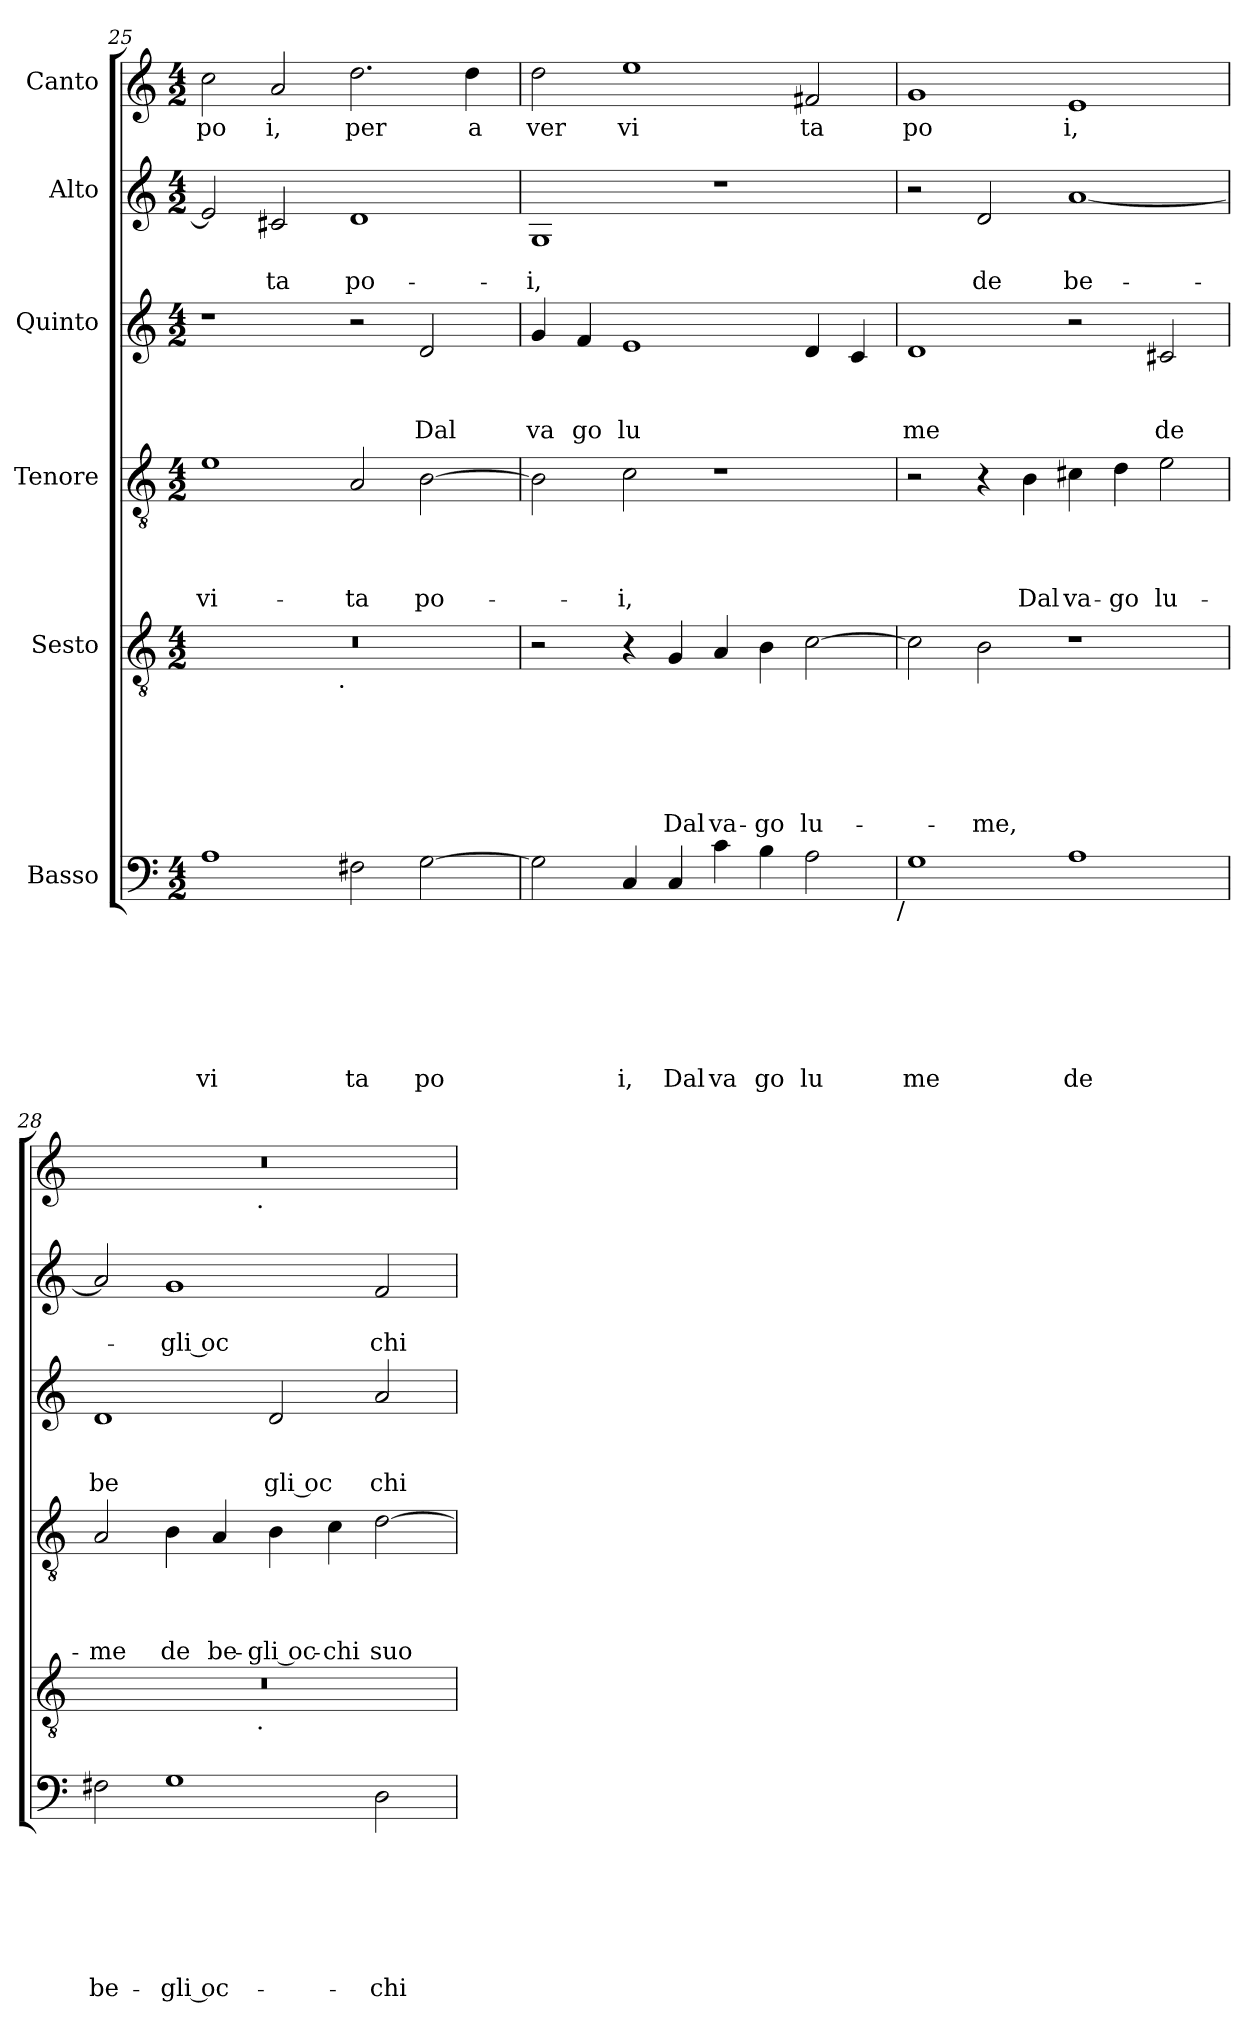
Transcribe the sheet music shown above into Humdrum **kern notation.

**kern	**text	**text	**text	**text	**text	**text	**text	**kern	**text	**text	**text	**text	**text	**text	**kern	**text	**text	**text	**text	**kern	**text	**text	**text	**kern	**text	**text	**kern	**text
*part6	*part6	*part6	*part6	*part6	*part6	*part6	*part6	*part5	*part5	*part5	*part5	*part5	*part5	*part5	*part4	*part4	*part4	*part4	*part4	*part3	*part3	*part3	*part3	*part2	*part2	*part2	*part1	*part1
*staff6	*staff6	*staff6	*staff6	*staff6	*staff6	*staff6	*staff6	*staff5	*staff5	*staff5	*staff5	*staff5	*staff5	*staff5	*staff4	*staff4	*staff4	*staff4	*staff4	*staff3	*staff3	*staff3	*staff3	*staff2	*staff2	*staff2	*staff1	*staff1
*I"Basso	*	*	*	*	*	*	*	*I"Sesto	*	*	*	*	*	*	*I"Tenore	*	*	*	*	*I"Quinto	*	*	*	*I"Alto	*	*	*I"Canto	*
*clefF4	*	*	*	*	*	*	*	*clefGv2	*	*	*	*	*	*	*clefGv2	*	*	*	*	*clefG2	*	*	*	*clefG2	*	*	*clefG2	*
*k[]	*	*	*	*	*	*	*	*k[]	*	*	*	*	*	*	*k[]	*	*	*	*	*k[]	*	*	*	*k[]	*	*	*k[]	*
*C:	*	*	*	*	*	*	*	*C:	*	*	*	*	*	*	*C:	*	*	*	*	*C:	*	*	*	*C:	*	*	*C:	*
*M4/2	*	*	*	*	*	*	*	*M4/2	*	*	*	*	*	*	*M4/2	*	*	*	*	*M4/2	*	*	*	*M4/2	*	*	*M4/2	*
=25	=25	=25	=25	=25	=25	=25	=25	=25	=25	=25	=25	=25	=25	=25	=25	=25	=25	=25	=25	=25	=25	=25	=25	=25	=25	=25	=25	=25
!	!	!	!	!	!	!	!LO:LY:b	!	!	!	!	!	!	!	!	!	!	!	!LO:LY:b	!	!	!	!	!	!	!	!	!LO:LY:b
*	*	*	*	*	*	*	*	*^	*	*	*	*	*	*	*	*	*	*	*	*	*	*	*	*	*	*	*	*
1A	.	.	.	.	.	.	vi	0r	2ryy	.	.	.	.	.	.	1e	.	.	.	vi-	1r	.	.	.	2e/]	.	.	2cc\	po
!	!	!	!	!	!	!	!	!	!	!	!	!	!	!	!	!	!	!	!	!	!	!	!	!	!	!	!LO:LY:b	!	!LO:LY:b
.	.	.	.	.	.	.	.	.	4...ryy	.	.	.	.	.	.	.	.	.	.	.	.	.	.	.	2c#X/	.	-ta	2a/	i,
!	!	!	!	!	!	!	!	!	!LO:TX:b:t=.	!	!	!	!	!	!	!	!	!	!	!	!	!	!	!	!	!	!	!	!
.	.	.	.	.	.	.	.	.	1ryy	.	.	.	.	.	.	.	.	.	.	.	.	.	.	.	.	.	.	.	.
!	!	!	!	!	!	!	!LO:LY:b	!	!	!	!	!	!	!	!	!	!	!	!	!LO:LY:b	!	!	!	!	!	!	!LO:LY:b	!	!LO:LY:b
2F#X\	.	.	.	.	.	.	ta	.	.	.	.	.	.	.	.	2A/	.	.	.	-ta	2r	.	.	.	1d	.	po-	2.dd\	per
!	!	!	!	!	!	!	!LO:LY:b	!	!	!	!	!	!	!	!	!	!	!	!	!LO:LY:b	!	!	!	!LO:LY:b	!	!	!	!	!
[>2G\	.	.	.	.	.	.	po	.	.	.	.	.	.	.	.	[>2B\	.	.	.	po-	2d/	.	.	Dal	.	.	.	.	.
!	!	!	!	!	!	!	!	!	!	!	!	!	!	!	!	!	!	!	!	!	!	!	!	!	!	!	!	!	!LO:LY:b
.	.	.	.	.	.	.	.	.	.	.	.	.	.	.	.	.	.	.	.	.	.	.	.	.	.	.	.	4dd\	a
.	.	.	.	.	.	.	.	.	32ryy	.	.	.	.	.	.	.	.	.	.	.	.	.	.	.	.	.	.	.	.
=26	=26	=26	=26	=26	=26	=26	=26	=26	=26	=26	=26	=26	=26	=26	=26	=26	=26	=26	=26	=26	=26	=26	=26	=26	=26	=26	=26	=26	=26
!	!	!	!	!	!	!	!	!	!	!	!	!	!	!	!	!	!	!	!	!	!	!	!	!LO:LY:b	!	!	!LO:LY:b	!	!LO:LY:b
*	*	*	*	*	*	*	*	*v	*v	*	*	*	*	*	*	*	*	*	*	*	*	*	*	*	*	*	*	*	*
2G\]	.	.	.	.	.	.	.	2r	.	.	.	.	.	.	2B\]	.	.	.	.	4g/	.	.	va	1G	.	-i,	2dd\	ver
!	!	!	!	!	!	!	!	!	!	!	!	!	!	!	!	!	!	!	!	!	!	!	!LO:LY:b	!	!	!	!	!
.	.	.	.	.	.	.	.	.	.	.	.	.	.	.	.	.	.	.	.	4f/	.	.	go	.	.	.	.	.
!	!	!	!	!	!	!	!LO:LY:b	!	!	!	!	!	!	!	!	!	!	!	!LO:LY:b	!	!	!	!LO:LY:b	!	!	!	!	!LO:LY:b
4C/	.	.	.	.	.	.	i,	4r	.	.	.	.	.	.	2c\	.	.	.	-i,	1e	.	.	lu	.	.	.	1ee	vi
!	!	!	!	!	!	!	!LO:LY:b	!	!	!	!	!	!	!LO:LY:b	!	!	!	!	!	!	!	!	!	!	!	!	!	!
4C/	.	.	.	.	.	.	Dal	4G/	.	.	.	.	.	Dal	.	.	.	.	.	.	.	.	.	.	.	.	.	.
!	!	!	!	!	!	!	!LO:LY:b	!	!	!	!	!	!	!LO:LY:b	!	!	!	!	!	!	!	!	!	!	!	!	!	!
4c\	.	.	.	.	.	.	va	4A/	.	.	.	.	.	va-	1r	.	.	.	.	.	.	.	.	1r	.	.	.	.
!	!	!	!	!	!	!	!LO:LY:b	!	!	!	!	!	!	!LO:LY:b	!	!	!	!	!	!	!	!	!	!	!	!	!	!
4B\	.	.	.	.	.	.	go	4B\	.	.	.	.	.	-go	.	.	.	.	.	.	.	.	.	.	.	.	.	.
!	!	!	!	!	!	!	!LO:LY:b	!	!	!	!	!	!	!LO:LY:b	!	!	!	!	!	!	!	!	!	!	!	!	!	!LO:LY:b
2A\	.	.	.	.	.	.	lu	[>2c\	.	.	.	.	.	lu-	.	.	.	.	.	4d/	.	.	.	.	.	.	2f#X/	ta
.	.	.	.	.	.	.	.	.	.	.	.	.	.	.	.	.	.	.	.	4c/	.	.	.	.	.	.	.	.
!LO:TX:b:t=/	!	!	!	!	!	!	!	!	!	!	!	!	!	!	!	!	!	!	!	!	!	!	!	!	!	!	!	!
=27	=27	=27	=27	=27	=27	=27	=27	=27	=27	=27	=27	=27	=27	=27	=27	=27	=27	=27	=27	=27	=27	=27	=27	=27	=27	=27	=27	=27
!	!	!	!	!	!	!	!LO:LY:b	!	!	!	!	!	!	!	!	!	!	!	!	!	!	!	!LO:LY:b	!	!	!	!	!LO:LY:b
1G	.	.	.	.	.	.	me	2c\]	.	.	.	.	.	.	2r	.	.	.	.	1d	.	.	me	2r	.	.	1g	po
!	!	!	!	!	!	!	!	!	!	!	!	!	!	!LO:LY:b	!	!	!	!	!	!	!	!	!	!	!	!LO:LY:b	!	!
.	.	.	.	.	.	.	.	2B\	.	.	.	.	.	-me,	4r	.	.	.	.	.	.	.	.	2d/	.	de	.	.
!	!	!	!	!	!	!	!	!	!	!	!	!	!	!	!	!	!	!	!LO:LY:b	!	!	!	!	!	!	!	!	!
.	.	.	.	.	.	.	.	.	.	.	.	.	.	.	4B\	.	.	.	Dal	.	.	.	.	.	.	.	.	.
!	!	!	!	!	!	!	!LO:LY:b	!	!	!	!	!	!	!	!	!	!	!	!LO:LY:b	!	!	!	!	!	!	!LO:LY:b	!	!LO:LY:b
1A	.	.	.	.	.	.	de	1r	.	.	.	.	.	.	4c#X\	.	.	.	va-	2r	.	.	.	[>1a	.	be-	1e	i,
!	!	!	!	!	!	!	!	!	!	!	!	!	!	!	!	!	!	!	!LO:LY:b	!	!	!	!	!	!	!	!	!
.	.	.	.	.	.	.	.	.	.	.	.	.	.	.	4d\	.	.	.	-go	.	.	.	.	.	.	.	.	.
!	!	!	!	!	!	!	!	!	!	!	!	!	!	!	!	!	!	!	!LO:LY:b	!	!	!	!LO:LY:b	!	!	!	!	!
.	.	.	.	.	.	.	.	.	.	.	.	.	.	.	2e\	.	.	.	lu-	2c#X/	.	.	de	.	.	.	.	.
!!LO:LB:g=z
=28	=28	=28	=28	=28	=28	=28	=28	=28	=28	=28	=28	=28	=28	=28	=28	=28	=28	=28	=28	=28	=28	=28	=28	=28	=28	=28	=28	=28
!	!	!	!	!	!	!	!LO:LY:b	!	!	!	!	!	!	!	!	!	!	!	!LO:LY:b	!	!	!	!LO:LY:b	!	!	!	!	!
*	*	*	*	*	*	*	*	*^	*	*	*	*	*	*	*	*	*	*	*	*	*	*	*	*	*	*	*^	*
2F#X\	.	.	.	.	.	.	be-	0r	2ryy	.	.	.	.	.	.	2A/	.	.	.	-me	1d	.	.	be	2a/]	.	.	0r	2ryy	.
!	!	!	!	!	!	!	!LO:LY:b:rj	!	!	!	!	!	!	!	!	!	!	!	!	!LO:LY:b	!	!	!	!	!	!	!LO:LY:b:rj	!	!	!
1G	.	.	.	.	.	.	-gli oc-	.	4...ryy	.	.	.	.	.	.	4B\	.	.	.	de	.	.	.	.	1g	.	-gli oc	.	4...ryy	.
!	!	!	!	!	!	!	!	!	!	!	!	!	!	!	!	!	!	!	!	!LO:LY:b	!	!	!	!	!	!	!	!	!	!
.	.	.	.	.	.	.	.	.	.	.	.	.	.	.	.	4A/	.	.	.	be-	.	.	.	.	.	.	.	.	.	.
!	!	!	!	!	!	!	!	!	!	!	!	!	!	!	!	!	!	!	!	!	!	!	!	!	!	!	!	!	!LO:TX:b:t=.	!
!	!	!	!	!	!	!	!	!	!LO:TX:b:t=.	!	!	!	!	!	!	!	!	!	!	!	!	!	!	!	!	!	!	!	!	!
.	.	.	.	.	.	.	.	.	1ryy	.	.	.	.	.	.	.	.	.	.	.	.	.	.	.	.	.	.	.	1ryy	.
!	!	!	!	!	!	!	!	!	!	!	!	!	!	!	!	!	!	!	!	!LO:LY:b:rj	!	!	!	!LO:LY:b:rj	!	!	!	!	!	!
.	.	.	.	.	.	.	.	.	.	.	.	.	.	.	.	4B\	.	.	.	-gli oc-	2d/	.	.	gli oc	.	.	.	.	.	.
!	!	!	!	!	!	!	!	!	!	!	!	!	!	!	!	!	!	!	!	!LO:LY:b	!	!	!	!	!	!	!	!	!	!
.	.	.	.	.	.	.	.	.	.	.	.	.	.	.	.	4c\	.	.	.	-chi	.	.	.	.	.	.	.	.	.	.
!	!	!	!	!	!	!	!LO:LY:b	!	!	!	!	!	!	!	!	!	!	!	!	!LO:LY:b	!	!	!	!LO:LY:b	!	!	!LO:LY:b	!	!	!
2D\	.	.	.	.	.	.	-chi	.	.	.	.	.	.	.	.	[>2d\	.	.	.	suo-	2a/	.	.	chi	2f/	.	chi	.	.	.
.	.	.	.	.	.	.	.	.	32ryy	.	.	.	.	.	.	.	.	.	.	.	.	.	.	.	.	.	.	.	32ryy	.
*	*	*	*	*	*	*	*	*v	*v	*	*	*	*	*	*	*	*	*	*	*	*	*	*	*	*	*	*	*v	*v	*
=	=	=	=	=	=	=	=	=	=	=	=	=	=	=	=	=	=	=	=	=	=	=	=	=	=	=	=	=
*-	*-	*-	*-	*-	*-	*-	*-	*-	*-	*-	*-	*-	*-	*-	*-	*-	*-	*-	*-	*-	*-	*-	*-	*-	*-	*-	*-	*-
